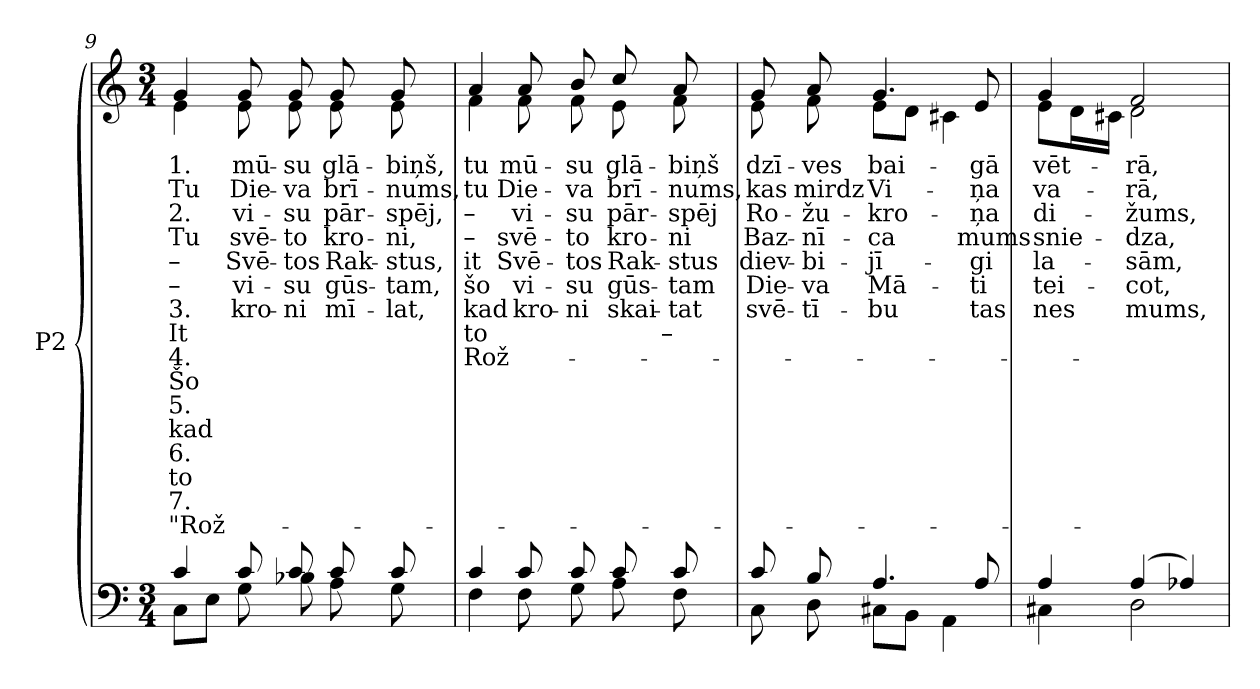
**kern	**kern	**text	**text	**text	**text	**text	**text	**text	**text	**text	**text	**text	**text	**text	**text	**text	**text
*part2	*part1	*part1	*part1	*part1	*part1	*part1	*part1	*part1	*part1	*part1	*part1	*part1	*part1	*part1	*part1	*part1	*part1
*staff2	*staff1	*staff1	*staff1	*staff1	*staff1	*staff1	*staff1	*staff1	*staff1	*staff1	*staff1	*staff1	*staff1	*staff1	*staff1	*staff1	*staff1
*I"P2	*	*	*	*	*	*	*	*	*	*	*	*	*	*	*	*	*
!!LO:LB:g=z
*clefF4	*clefG2	*	*	*	*	*	*	*	*	*	*	*	*	*	*	*	*
*k[]	*k[]	*	*	*	*	*	*	*	*	*	*	*	*	*	*	*	*
*C:	*C:	*	*	*	*	*	*	*	*	*	*	*	*	*	*	*	*
*M3/4	*M3/4	*	*	*	*	*	*	*	*	*	*	*	*	*	*	*	*
=9	=9	=9	=9	=9	=9	=9	=9	=9	=9	=9	=9	=9	=9	=9	=9	=9	=9
*^	*	*	*	*	*	*	*	*	*	*	*	*	*	*	*	*	*
!	!	!	!LO:LY:b:color=#000000	!LO:LY:b:color=#000000	!LO:LY:b:color=#000000	!LO:LY:b:color=#000000	!LO:LY:b:color=#000000	!LO:LY:b:color=#000000	!LO:LY:b:color=#000000	!LO:LY:b:color=#000000	!LO:LY:b:color=#000000	!LO:LY:b:color=#000000	!LO:LY:b:color=#000000	!LO:LY:b:color=#000000	!LO:LY:b:color=#000000	!LO:LY:b:color=#000000	!LO:LY:b:color=#000000	!LO:LY:b:color=#000000
*	*	*^	*	*	*	*	*	*	*	*	*	*	*	*	*	*	*	*
4ci/	8Ci\L	4gi/	4ei\	1.	Tu	2.	Tu	–	–	3.	It	4.	Šo	5.	kad	6.	to	7.	"Rož-
.	8Ei\J	.	.	.	.	.	.	.	.	.	.	.	.	.	.	.	.	.	.
!	!	!	!	!LO:LY:b:color=#000000	!LO:LY:b:color=#000000	!LO:LY:b:color=#000000	!LO:LY:b:color=#000000	!LO:LY:b:color=#000000	!LO:LY:b:color=#000000	!LO:LY:b:color=#000000	!	!	!	!	!	!	!	!	!
8ci/	8Gi\	8gi/	8ei\	mū-	Die-	vi-	svē-	Svē-	-vi-	-kro-	.	.	.	.	.	.	.	.	.
!	!	!	!	!LO:LY:b:color=#000000	!LO:LY:b:color=#000000	!LO:LY:b:color=#000000	!LO:LY:b:color=#000000	!LO:LY:b:color=#000000	!LO:LY:b:color=#000000	!LO:LY:b:color=#000000	!	!	!	!	!	!	!	!	!
8ci/	8B-Xi\	8gi/	8ei\	-su	-va	-su	-to	-tos	-su	ni	.	.	.	.	.	.	.	.	.
!	!	!	!	!LO:LY:b:color=#000000	!LO:LY:b:color=#000000	!LO:LY:b:color=#000000	!LO:LY:b:color=#000000	!LO:LY:b:color=#000000	!LO:LY:b:color=#000000	!LO:LY:b:color=#000000	!	!	!	!	!	!	!	!	!
8ci/	8Ai\	8gi/	8ei\	glā-	brī-	pār-	kro-	Rak-	gūs-	-mī-	.	.	.	.	.	.	.	.	.
!	!	!	!	!LO:LY:b:color=#000000	!LO:LY:b:color=#000000	!LO:LY:b:color=#000000	!LO:LY:b:color=#000000	!LO:LY:b:color=#000000	!LO:LY:b:color=#000000	!LO:LY:b:color=#000000	!	!	!	!	!	!	!	!	!
8ci/	8Gi\	8gi/	8ei\	-biņš,	-nums,	-spēj,	-ni,	-stus,	-tam,	lat,	.	.	.	.	.	.	.	.	.
=10	=10	=10	=10	=10	=10	=10	=10	=10	=10	=10	=10	=10	=10	=10	=10	=10	=10	=10	=10
!	!	!	!	!LO:LY:b:color=#000000	!LO:LY:b:color=#000000	!LO:LY:b:color=#000000	!LO:LY:b:color=#000000	!LO:LY:b:color=#000000	!LO:LY:b:color=#000000	!LO:LY:b:color=#000000	!LO:LY:b:color=#000000	!LO:LY:b:color=#000000	!	!	!	!	!	!	!
4ci/	4Fi\	4ai/	4fi\	tu	tu	–	–	it	šo	kad	to	Rož-	.	.	.	.	.	.	.
!	!	!	!	!LO:LY:b:color=#000000	!LO:LY:b:color=#000000	!LO:LY:b:color=#000000	!LO:LY:b:color=#000000	!LO:LY:b:color=#000000	!LO:LY:b:color=#000000	!LO:LY:b:color=#000000	!	!	!	!	!	!	!	!	!
8ci/	8Fi\	8ai/	8fi\	mū-	Die-	vi-	svē-	Svē-	-vi-	-kro-	.	.	.	.	.	.	.	.	.
!	!	!	!	!LO:LY:b:color=#000000	!LO:LY:b:color=#000000	!LO:LY:b:color=#000000	!LO:LY:b:color=#000000	!LO:LY:b:color=#000000	!LO:LY:b:color=#000000	!LO:LY:b:color=#000000	!	!	!	!	!	!	!	!	!
8ci/	8Gi\	8bi/	8fi\	-su	-va	-su	-to	-tos	-su	ni	.	.	.	.	.	.	.	.	.
!	!	!	!	!LO:LY:b:color=#000000	!LO:LY:b:color=#000000	!LO:LY:b:color=#000000	!LO:LY:b:color=#000000	!LO:LY:b:color=#000000	!LO:LY:b:color=#000000	!LO:LY:b:color=#000000	!	!	!	!	!	!	!	!	!
8ci/	8Ai\	8cci/	8ei\	glā-	brī-	pār-	kro-	Rak-	gūs-	-skai-	.	.	.	.	.	.	.	.	.
!	!	!	!	!LO:LY:b:color=#000000	!LO:LY:b:color=#000000	!LO:LY:b:color=#000000	!LO:LY:b:color=#000000	!LO:LY:b:color=#000000	!LO:LY:b:color=#000000	!LO:LY:b:color=#000000	!LO:LY:b:color=#000000	!	!	!	!	!	!	!	!
8ci/	8Fi\	8ai/	8fi\	-biņš	-nums,	-spēj	-ni	-stus	-tam	tat	–	.	.	.	.	.	.	.	.
=11	=11	=11	=11	=11	=11	=11	=11	=11	=11	=11	=11	=11	=11	=11	=11	=11	=11	=11	=11
!	!	!	!	!LO:LY:b:color=#000000	!LO:LY:b:color=#000000	!LO:LY:b:color=#000000	!LO:LY:b:color=#000000	!LO:LY:b:color=#000000	!LO:LY:b:color=#000000	!LO:LY:b:color=#000000	!	!	!	!	!	!	!	!	!
8ci/	8Ci\	8gi/	8ei\	dzī-	kas	Ro-	Baz-	diev-	-Die-	svē-	.	.	.	.	.	.	.	.	.
!	!	!	!	!LO:LY:b:color=#000000	!LO:LY:b:color=#000000	!LO:LY:b:color=#000000	!LO:LY:b:color=#000000	!LO:LY:b:color=#000000	!LO:LY:b:color=#000000	!LO:LY:b:color=#000000	!	!	!	!	!	!	!	!	!
8Bi/	8Di\	8ai/	8fi\	-ves	mirdz	-žu-	-nī-	-bi-	-va	tī-	.	.	.	.	.	.	.	.	.
!	!	!	!	!LO:LY:b:color=#000000	!LO:LY:b:color=#000000	!LO:LY:b:color=#000000	!LO:LY:b:color=#000000	!LO:LY:b:color=#000000	!LO:LY:b:color=#000000	!LO:LY:b:color=#000000	!	!	!	!	!	!	!	!	!
4.Ai/	8C#Xi\L	4.gi/	8ei\L	bai-	Vi-	-kro-	-ca	-jī-	Mā-	-bu	.	.	.	.	.	.	.	.	.
.	8BBi\J	.	8di\J	.	.	.	.	.	.	.	.	.	.	.	.	.	.	.	.
.	4AAi\	.	4c#Xi\	.	.	.	.	.	.	.	.	.	.	.	.	.	.	.	.
!	!	!	!	!LO:LY:b:color=#000000	!LO:LY:b:color=#000000	!LO:LY:b:color=#000000	!LO:LY:b:color=#000000	!LO:LY:b:color=#000000	!LO:LY:b:color=#000000	!LO:LY:b:color=#000000	!	!	!	!	!	!	!	!	!
8Ai/	.	8ei/	.	-gā	-ņa	-ņa	mums	-gi	ti	-tas	.	.	.	.	.	.	.	.	.
=12	=12	=12	=12	=12	=12	=12	=12	=12	=12	=12	=12	=12	=12	=12	=12	=12	=12	=12	=12
!	!	!	!	!LO:LY:b:color=#000000	!LO:LY:b:color=#000000	!LO:LY:b:color=#000000	!LO:LY:b:color=#000000	!LO:LY:b:color=#000000	!LO:LY:b:color=#000000	!LO:LY:b:color=#000000	!	!	!	!	!	!	!	!	!
4Ai/	4C#Xi\	4gi/	8ei\L	vēt-	va-	di-	snie-	la-	tei-	-nes	.	.	.	.	.	.	.	.	.
.	.	.	16di\L	.	.	.	.	.	.	.	.	.	.	.	.	.	.	.	.
.	.	.	16c#Xi\JJ	.	.	.	.	.	.	.	.	.	.	.	.	.	.	.	.
!	!	!	!	!LO:LY:b:color=#000000	!LO:LY:b:color=#000000	!LO:LY:b:color=#000000	!LO:LY:b:color=#000000	!LO:LY:b:color=#000000	!LO:LY:b:color=#000000	!LO:LY:b:color=#000000	!	!	!	!	!	!	!	!	!
(4Ai/	2Di\	2fi/	2di\	-rā,	-rā,	-žums,	-dza,	-sām,	cot,	mums,	.	.	.	.	.	.	.	.	.
4A-Xi/)	.	.	.	.	.	.	.	.	.	.	.	.	.	.	.	.	.	.	.
*v	*v	*	*	*	*	*	*	*	*	*	*	*	*	*	*	*	*	*	*
*	*v	*v	*	*	*	*	*	*	*	*	*	*	*	*	*	*	*	*
=	=	=	=	=	=	=	=	=	=	=	=	=	=	=	=	=	=
*-	*-	*-	*-	*-	*-	*-	*-	*-	*-	*-	*-	*-	*-	*-	*-	*-	*-
